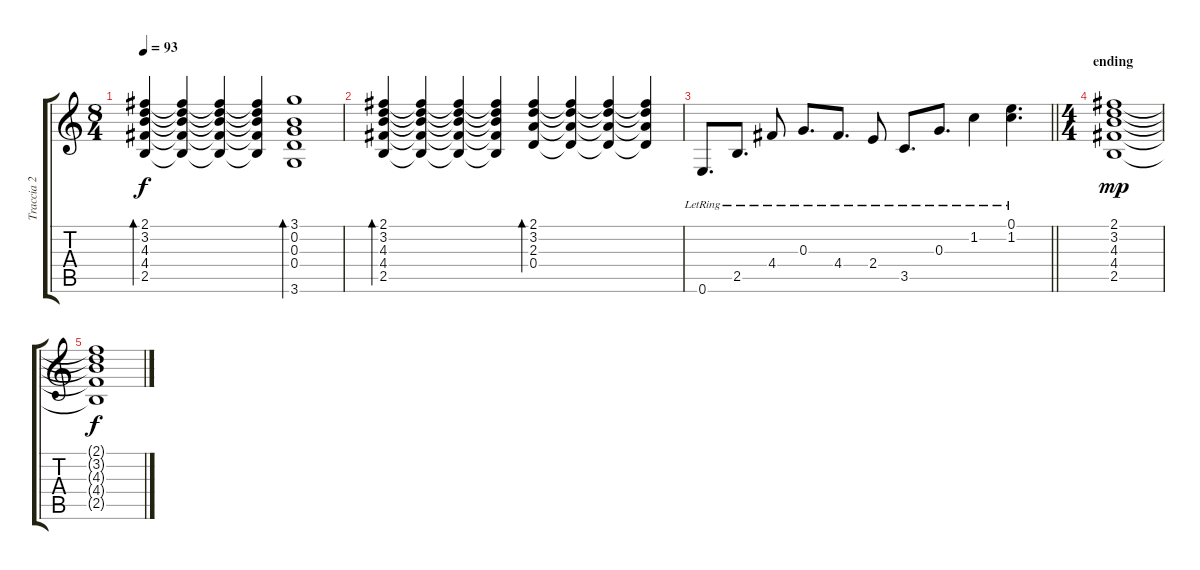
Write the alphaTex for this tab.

\track ("Traccia 2" "Traccia 2") {instrument electricguitarclean}
\staff {score tabs}
\tuning (E4 B3 G3 D3 A2 E2) {hide}
\ts (8 4)
\tempo 93
\clef g2
\ks c
(2.1 3.2 4.3 4.4 2.5).4{bd 60 dy f} (2.1{t} 3.2{t} 4.3{t} 4.4{t} 2.5{t}).4 (2.1{t} 3.2{t} 4.3{t} 4.4{t} 2.5{t}).4 (2.1{t} 3.2{t} 4.3{t} 4.4{t} 2.5{t}).4 (3.1 0.2 0.3 0.4 3.6).1{bd 240} |
(2.1 3.2 4.3 4.4 2.5).4{bd 60} (2.1{t} 3.2{t} 4.3{t} 4.4{t} 2.5{t}).4 (2.1{t} 3.2{t} 4.3{t} 4.4{t} 2.5{t}).4 (2.1{t} 3.2{t} 4.3{t} 4.4{t} 2.5{t}).4 (2.1 3.2 2.3 0.4).4{bd 60} (2.1{t} 3.2{t} 2.3{t} 0.4{t}).4 (2.1{t} 3.2{t} 2.3{t} 0.4{t}).4 (2.1{t} 3.2{t} 2.3{t} 0.4{t}).4 |
\barLineRight lightlight
0.6{lr}.8{d} 2.5{lr}.8{d} 4.4{lr}.8 0.3{lr}.8{d} 4.4{lr}.8{d} 2.4{lr}.8 3.5{lr}.8{d} 0.3{lr}.8{d} 1.2{lr}.4 (0.1{lr} 1.2{lr}).4{d} |
\ts (4 4)
\section ("" "ending")
(2.1 3.2 4.3 4.4 2.5).1{dy mp} |
(2.1{t} 3.2{t} 4.3{t} 4.4{t} 2.5{t}).1{dy f}
